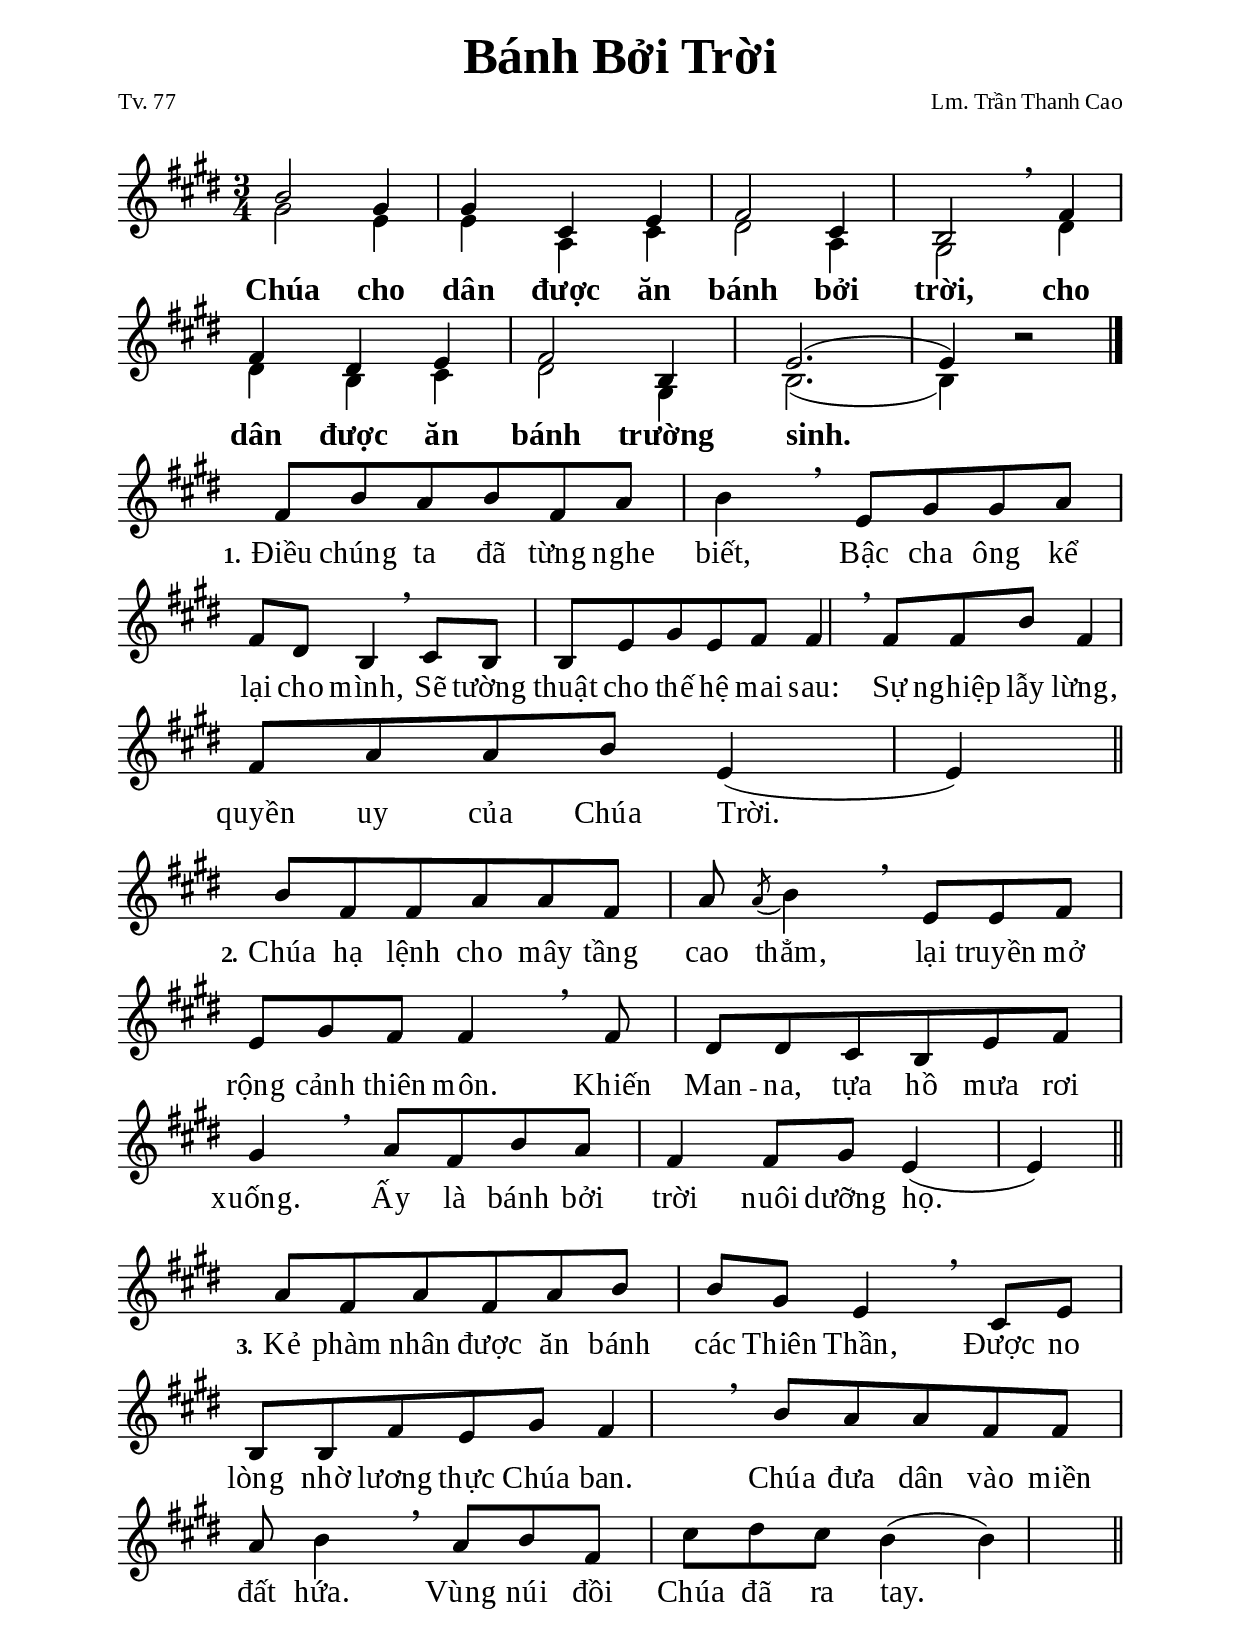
% Cài đặt chung
\version "2.20.0"
\include "english.ly"

\header {
  title = \markup { \fontsize #3 "Bánh Bởi Trời" }
  poet = "Tv. 77"
  composer = "Lm. Trần Thanh Cao"
  arranger = " "
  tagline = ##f
}

\paper {
  #(set-paper-size "a4")
  top-margin = 10\mm
  bottom-margin = 10\mm
  left-margin = 20\mm
  right-margin = 20\mm
  indent = #0
  #(define fonts
    (make-pango-font-tree
      "Liberation Serif"
      "Liberation Serif"
      "Liberation Serif"
      (/ 20 20)))
  page-count = #1
}

% Nhạc điệp khúc
nhacDiepKhucSop = \relative c'' {
  b2 gs4 |
  gs cs, e |
  fs2 cs4 |
  b2 \breathe fs'4 |
  fs ds e |
  fs2 b,4 |
  e2. ( |
  e4) r2 \bar "|."
}

nhacDiepKhucBass = \relative c'' {
  gs2 e4 |
  e a, cs |
  ds2 a4 |
  gs2 ds'4 |
  ds b cs |
  ds2 gs,4 |
  b2. ( |
  b4) r2
}

% Nhạc phiên khúc
nhacPhienKhucMot = \relative c' {
  fs8 b a b fs a b4 \breathe
  e,8 gs gs a fs ds b4 \breathe
  cs8 b b e gs e fs fs4 \breathe
  fs8 fs b fs4 fs8 a a b e,4 (e) \bar "||"
}

nhacPhienKhucHai = \relative c'' {
  b8 fs fs a a fs a \acciaccatura a8 b4 \breathe
  e,8 e fs e gs fs fs4 \breathe
  fs8 ds ds cs b e fs gs4 \breathe
  a8 fs b a fs4 fs8 gs e4 (e) \bar "||"
}

nhacPhienKhucBa = \relative c'' {
  a8 fs a fs a b b gs e4 \breathe
  cs8 e b b fs' e gs fs4 \breathe
  b8 a a fs fs a b4 \breathe
  a8 b fs cs' ds cs b4 (b) \bar "||"
}

% Lời điệp khúc
loiDiepKhuc = \lyricmode {
  Chúa cho dân được ăn bánh bởi trời,
  cho dân được ăn bánh trường sinh.
}

% Lời phiên khúc
loiPhienKhucMot = \lyricmode {
  \set stanza = #"1."
  Điều chúng ta đã từng nghe biết,
  Bậc cha ông kể lại cho mình,
  Sẽ tường thuật cho thế hệ mai sau:
  Sự nghiệp lẫy lừng, quyền uy của Chúa Trời.
}

loiPhienKhucHai = \lyricmode {
  \set stanza = #"2."
  Chúa hạ lệnh cho mây tầng cao thẳm,
  lại truyền mở rộng cảnh thiên môn.
  Khiến Man -- na, tựa hồ mưa rơi xuống.
  Ấy là bánh bởi trời nuôi dưỡng họ.
}

loiPhienKhucBa = \lyricmode {
  \set stanza = #"3."
  Kẻ phàm nhân được ăn bánh các Thiên Thần,
  Được no lòng nhờ lương thực Chúa ban.
  Chúa đưa dân vào miền đất hứa.
  Vùng núi đồi Chúa đã ra tay.
}


% Dàn trang
\score {
  \new ChoirStaff <<
    \new Staff = diepKhuc \with {
        \consists "Merge_rests_engraver"
        \magnifyStaff #(magstep +1)
      }
      <<
      \new Voice = beSop {
        \voiceOne \key e \major \time 3/4 \nhacDiepKhucSop
      }
      \new Voice = beBas {
        \voiceTwo \key e \major \time 3/4 \nhacDiepKhucBass
      }
    >>
    \new Lyrics \lyricsto beSop \loiDiepKhuc
  >>
  \layout {
    \override Lyrics.LyricText.font-series = #'bold
    \override Lyrics.LyricText.font-size = #+3
    \override Lyrics.LyricSpace.minimum-distance = #3.5
    \override Score.BarNumber.break-visibility = ##(#f #f #f)
    \override Score.SpacingSpanner.uniform-stretching = ##t
  }
}

\score {
  \new ChoirStaff <<
    \new Staff = phienKhuc \with {
        \magnifyStaff #(magstep +1)
      }
      <<
      \new Voice = beSop {
        \key e \major \time 3/4 \nhacPhienKhucMot
      }
    >>
    \new Lyrics \lyricsto beSop \loiPhienKhucMot
  >>
  \layout {
    \override Staff.TimeSignature.transparent = ##t
    \override Lyrics.LyricText.font-size = #+3
    \override Lyrics.LyricSpace.minimum-distance = #0.5
    \override Score.BarNumber.break-visibility = ##(#f #f #f)
    \override Score.SpacingSpanner.uniform-stretching = ##t
    \set Score.barAlways = ##t
    \set Score.defaultBarType = ""
  } 
}

\score {
  \new ChoirStaff <<
    \new Staff = phienKhuc \with {
        \magnifyStaff #(magstep +1)
      }
      <<
      \new Voice = beSop {
        \key e \major \time 3/4 \nhacPhienKhucHai
      }
    >>
    \new Lyrics \lyricsto beSop \loiPhienKhucHai
  >>
  \layout {
    \override Staff.TimeSignature.transparent = ##t
    \override Lyrics.LyricText.font-size = #+3
    \override Lyrics.LyricSpace.minimum-distance = #0.5
    \override Score.BarNumber.break-visibility = ##(#f #f #f)
    \override Score.SpacingSpanner.uniform-stretching = ##t
    \set Score.barAlways = ##t
    \set Score.defaultBarType = ""
  } 
}

\score {
  \new ChoirStaff <<
    \new Staff = phienKhuc \with {
        \magnifyStaff #(magstep +1)
      }
      <<
      \new Voice = beSop {
        \key e \major \time 3/4 \nhacPhienKhucBa
      }
    >>
    \new Lyrics \lyricsto beSop \loiPhienKhucBa
  >>
  \layout {
    \override Staff.TimeSignature.transparent = ##t
    \override Lyrics.LyricText.font-size = #+3
    \override Lyrics.LyricSpace.minimum-distance = #0.5
    \override Score.BarNumber.break-visibility = ##(#f #f #f)
    \override Score.SpacingSpanner.uniform-stretching = ##t
    \set Score.barAlways = ##t
    \set Score.defaultBarType = ""
  } 
}
